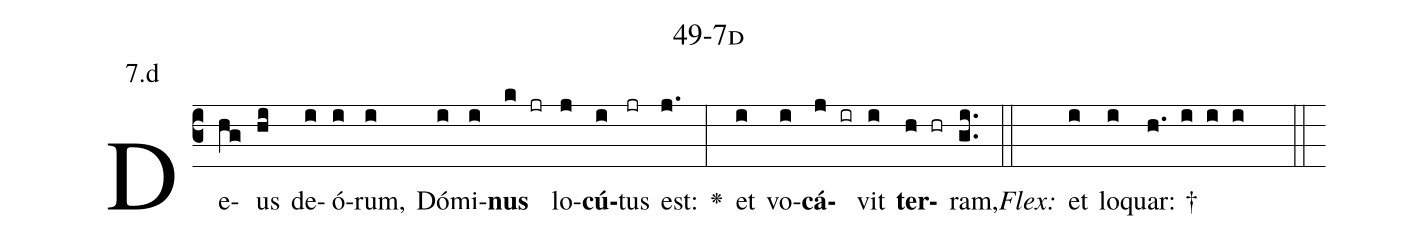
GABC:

name: 49-7d;
annotation: 7.d;
%%
(c3)De(hg)us(hi) de(i)ó(i)rum,(i) Dó(i)mi(i)<b>nus</b>(k jr) lo(j)<b>cú</b>(i)tus(jr) est:(j.) <v>\greheightstar</v>(:) et(i) vo(i)<b>cá</b>(j ir)vit(i) <b>ter</b>(h hr)ram,(gi..) (::)
<i>Flex:</i>()  et(i) lo(i)quar: †(h. i i i  ::)

%E(i) u(i) o(j) u(i) a(h) e.(gi..) (::)
